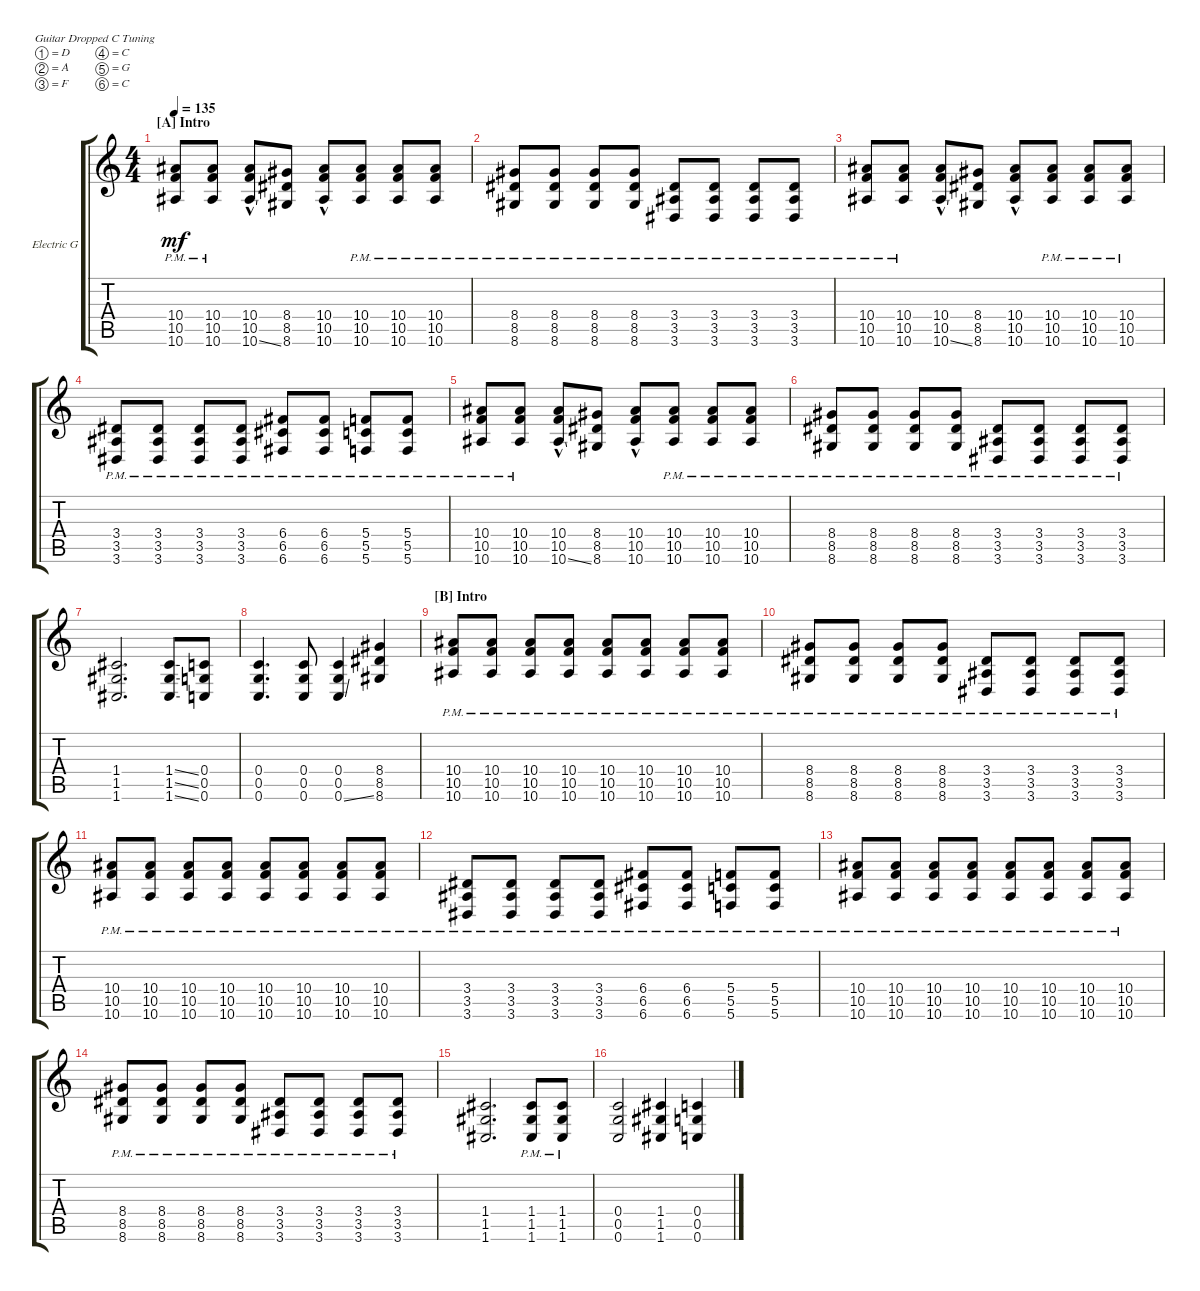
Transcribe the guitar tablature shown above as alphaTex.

\defaultSystemsLayout 4
\bracketExtendMode groupsimilarinstruments
\firstSystemTrackNameOrientation horizontal
\otherSystemsTrackNameOrientation horizontal
\track ("Electric Guitar" "Electric G") {instrument distortionguitar}
\staff {score tabs}
\tuning (D4 A3 F3 C3 G2 C2)
\ts (4 4)
\section ("A" "Intro")
\tempo 135
\clef g2
\scale
1.18537
\ks c
(10.6{pm} 10.5 10.4).8{dy mf instrument distortionguitar} (10.6{pm} 10.5 10.4).8 (10.6{ss} 10.5 10.4{hac}).8 (8.6 8.4 8.5).8 (10.6{hac} 10.5{hac} 10.4{hac}).8 (10.6{pm} 10.5 10.4).8 (10.6{pm} 10.5 10.4).8 (10.6{pm} 10.5 10.4).8 |
\scale
0.938209 (8.6{pm} 8.4{pm} 8.5{pm}).8 (8.6{pm} 8.4{pm} 8.5{pm}).8 (8.6{pm} 8.4{pm} 8.5{pm}).8 (8.6{pm} 8.4{pm} 8.5{pm}).8 (3.6{pm} 3.5{pm} 3.4{pm}).8 (3.4{pm} 3.5{pm} 3.6{pm}).8 (3.6{pm} 3.5{pm} 3.4{pm}).8 (3.4{pm} 3.5{pm} 3.6{pm}).8 |
\scale
0.938209 (10.6{pm} 10.5 10.4).8 (10.6{pm} 10.5 10.4).8 (10.6{ss} 10.5 10.4{hac}).8 (8.6 8.4 8.5).8 (10.6{hac} 10.5{hac} 10.4{hac}).8 (10.6{pm} 10.5 10.4).8 (10.6{pm} 10.5 10.4).8 (10.6{pm} 10.5 10.4).8 |
\scale
0.938209 (3.6{pm} 3.5{pm} 3.4{pm}).8 (3.4{pm} 3.5{pm} 3.6{pm}).8 (3.6{pm} 3.5{pm} 3.4{pm}).8 (3.4{pm} 3.5{pm} 3.6{pm}).8 (6.6{pm} 6.4{pm} 6.5{pm}).8 (6.6{pm} 6.4{pm} 6.5{pm}).8 (5.6{pm} 5.4{pm} 5.5{pm}).8 (5.6{pm} 5.4{pm} 5.5{pm}).8 |
\scale
1.11728 (10.6{pm} 10.5 10.4).8 (10.6{pm} 10.5 10.4).8 (10.6{ss} 10.5 10.4{hac}).8 (8.6 8.4 8.5).8 (10.6{hac} 10.5{hac} 10.4{hac}).8 (10.6{pm} 10.5 10.4).8 (10.6{pm} 10.5 10.4).8 (10.6{pm} 10.5 10.4).8 |
\scale
0.960908 (8.6{pm} 8.4{pm} 8.5{pm}).8 (8.6{pm} 8.4{pm} 8.5{pm}).8 (8.6{pm} 8.4{pm} 8.5{pm}).8 (8.6{pm} 8.4{pm} 8.5{pm}).8 (3.6{pm} 3.5{pm} 3.4{pm}).8 (3.4{pm} 3.5{pm} 3.6{pm}).8 (3.6{pm} 3.5{pm} 3.4{pm}).8 (3.4{pm} 3.5{pm} 3.6{pm}).8 |
\scale
0.960908 (1.6 1.5 1.4).2{d} (1.4{ss} 1.5{ss} 1.6{ss}).8 (0.6 0.5 0.4).8 |
\scale
0.960908 (0.6 0.5 0.4).4{d} (0.4 0.5 0.6).8 (0.4 0.5 0.6{ss}).4 (8.6 8.5 8.4).4 |
\section ("B" "Intro")
\scale
1.11728 (10.6{pm} 10.5{pm} 10.4{pm}).8 (10.6{pm} 10.5{pm} 10.4{pm}).8 (10.6{pm} 10.5{pm} 10.4{pm}).8 (10.6{pm} 10.5{pm} 10.4{pm}).8 (10.6{pm} 10.5{pm} 10.4{pm}).8 (10.6{pm} 10.5{pm} 10.4{pm}).8 (10.6{pm} 10.5{pm} 10.4{pm}).8 (10.6{pm} 10.5{pm} 10.4{pm}).8 |
\scale
0.960908 (8.6{pm} 8.4{pm} 8.5{pm}).8 (8.6{pm} 8.4{pm} 8.5{pm}).8 (8.6{pm} 8.4{pm} 8.5{pm}).8 (8.6{pm} 8.4{pm} 8.5{pm}).8 (3.6{pm} 3.5{pm} 3.4{pm}).8 (3.4{pm} 3.5{pm} 3.6{pm}).8 (3.6{pm} 3.5{pm} 3.4{pm}).8 (3.4{pm} 3.5{pm} 3.6{pm}).8 |
\scale
0.960908 (10.6{pm} 10.5{pm} 10.4{pm}).8 (10.6{pm} 10.5{pm} 10.4{pm}).8 (10.6{pm} 10.5{pm} 10.4{pm}).8 (10.6{pm} 10.5{pm} 10.4{pm}).8 (10.6{pm} 10.5{pm} 10.4{pm}).8 (10.6{pm} 10.5{pm} 10.4{pm}).8 (10.6{pm} 10.5{pm} 10.4{pm}).8 (10.6{pm} 10.5{pm} 10.4{pm}).8 |
\scale
0.960908 (3.6{pm} 3.5{pm} 3.4{pm}).8 (3.4{pm} 3.5{pm} 3.6{pm}).8 (3.6{pm} 3.5{pm} 3.4{pm}).8 (3.4{pm} 3.5{pm} 3.6{pm}).8 (6.6{pm} 6.4{pm} 6.5{pm}).8 (6.6{pm} 6.4{pm} 6.5{pm}).8 (5.6{pm} 5.4{pm} 5.5{pm}).8 (5.6{pm} 5.4{pm} 5.5{pm}).8 |
\scale
1.11728 (10.6{pm} 10.5{pm} 10.4{pm}).8 (10.6{pm} 10.5{pm} 10.4{pm}).8 (10.6{pm} 10.5{pm} 10.4{pm}).8 (10.6{pm} 10.5{pm} 10.4{pm}).8 (10.6{pm} 10.5{pm} 10.4{pm}).8 (10.6{pm} 10.5{pm} 10.4{pm}).8 (10.6{pm} 10.5{pm} 10.4{pm}).8 (10.6{pm} 10.5{pm} 10.4{pm}).8 |
\scale
0.960908 (8.6{pm} 8.4{pm} 8.5{pm}).8 (8.6{pm} 8.4{pm} 8.5{pm}).8 (8.6{pm} 8.4{pm} 8.5{pm}).8 (8.6{pm} 8.4{pm} 8.5{pm}).8 (3.6{pm} 3.5{pm} 3.4{pm}).8 (3.4{pm} 3.5{pm} 3.6{pm}).8 (3.6{pm} 3.5{pm} 3.4{pm}).8 (3.4{pm} 3.5{pm} 3.6{pm}).8 |
\scale
0.960908 (1.6 1.5 1.4).2{d} (1.6{pm} 1.5{pm} 1.4{pm}).8 (1.6{pm} 1.5{pm} 1.4{pm}).8 |
\scale
0.960908 (0.6 0.5 0.4).2 (1.6 1.5 1.4).4 (0.4 0.5 0.6).4
